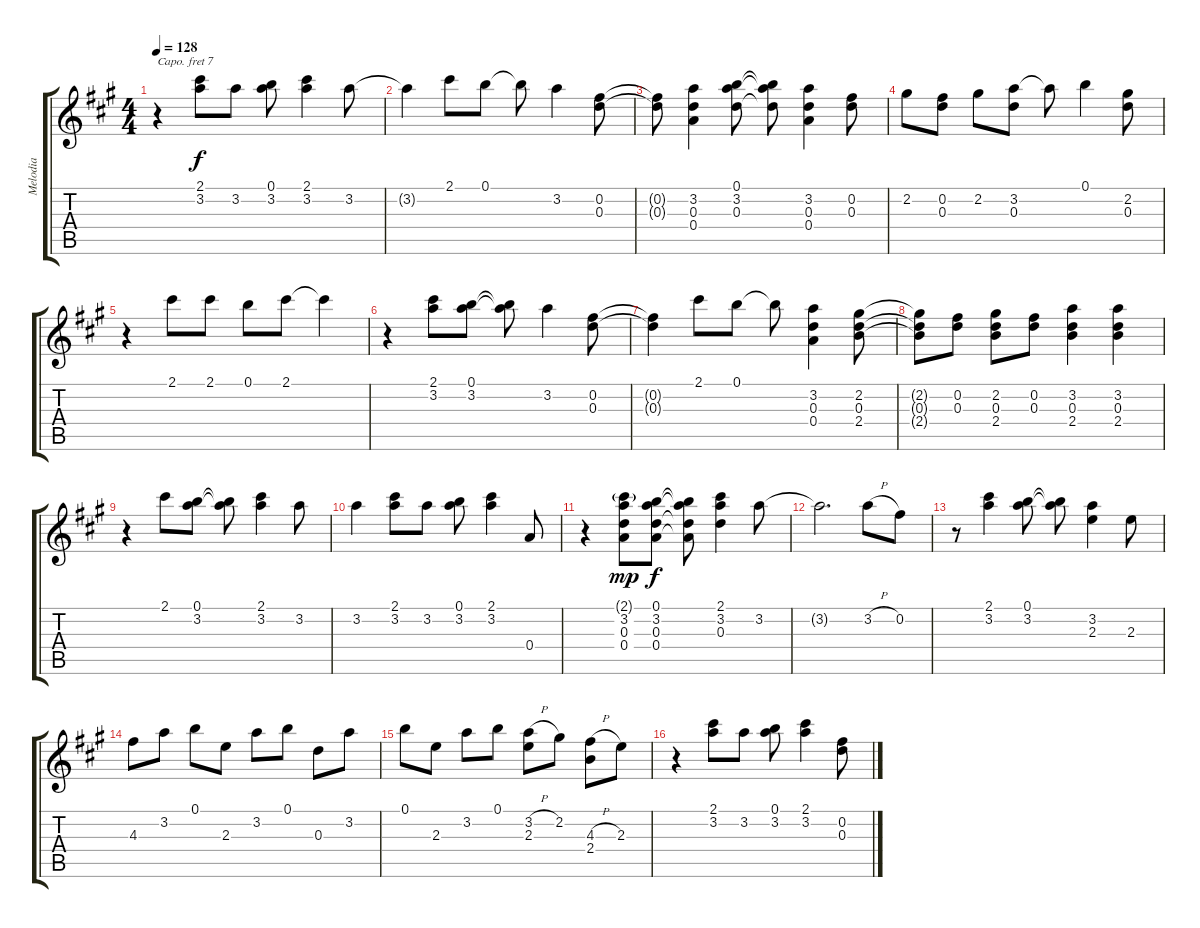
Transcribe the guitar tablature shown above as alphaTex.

\track ("Melodia " "Melodia ") {instrument acousticguitarsteel}
\staff {score tabs}
\capo 7
\tuning (E4 B3 G3 D3 A2 E2) {hide}
\ts (4 4)
\tempo 128
\clef g2
\ks a
r.4{dy f} (2.1 3.2).8 3.2.8 (0.1 3.2).8 (2.1 3.2).4 3.2.8 |
3.2{t}.4 2.1.8 0.1.8 0.1{t}.8 3.2.4 (0.2 0.3).8 |
(0.2{t} 0.3{t}).8 (3.2 0.3 0.4).4 (0.1 3.2 0.3).8 (0.1{t} 3.2{t} 0.3{t}).8 (3.2 0.3 0.4).4 (0.2 0.3).8 |
2.2.8 (0.2 0.3).8 2.2.8 (3.2 0.3).8 3.2{t}.8 0.1.4 (2.2 0.3).8 |
r.4 2.1.8 2.1.8 0.1.8 2.1.8 2.1{t}.4 |
r.4 (2.1 3.2).8 (0.1 3.2).8 (0.1{t} 3.2{t}).8 3.2.4 (0.2 0.3).8 |
(0.2{t} 0.3{t}).4 2.1.8 0.1.8 0.1{t}.8 (3.2 0.3 0.4).4 (2.2 0.3 2.4).8 |
(2.2{t} 0.3{t} 2.4{t}).8 (0.2 0.3).8 (2.2 0.3 2.4).8 (0.2 0.3).8 (3.2 0.3 2.4).4 (3.2 0.3 2.4).4 |
r.4 2.1.8 (0.1 3.2).8 (0.1{t} 3.2{t}).8 (2.1 3.2).4 3.2.8 |
3.2.4 (2.1 3.2).8 3.2.8 (0.1 3.2).8 (2.1 3.2).4 0.4.8 |
r.4 (2.1{g} 3.2 0.3 0.4).8{dy mp} (0.1 3.2 0.3 0.4).8{dy f} (0.1{t} 3.2{t} 0.3{t} 0.4{t}).8 (2.1 3.2 0.3).4 3.2.8 |
3.2{t}.2{d} 3.2{h}.8 0.2.8 |
r.8 (2.1 3.2).4 (0.1 3.2).8 (0.1{t} 3.2{t}).8 (3.2 2.3).4 2.3.8 |
4.3.8 3.2.8 0.1.8 2.3.8 3.2.8 0.1.8 0.3.8 3.2.8 |
0.1.8 2.3.8 3.2.8 0.1.8 (3.2{h} 2.3).8 2.2.8 (4.3{h} 2.4).8 2.3.8 |
r.4 (2.1 3.2).8 3.2.8 (0.1 3.2).8 (2.1 3.2).4 (0.2 0.3).8
